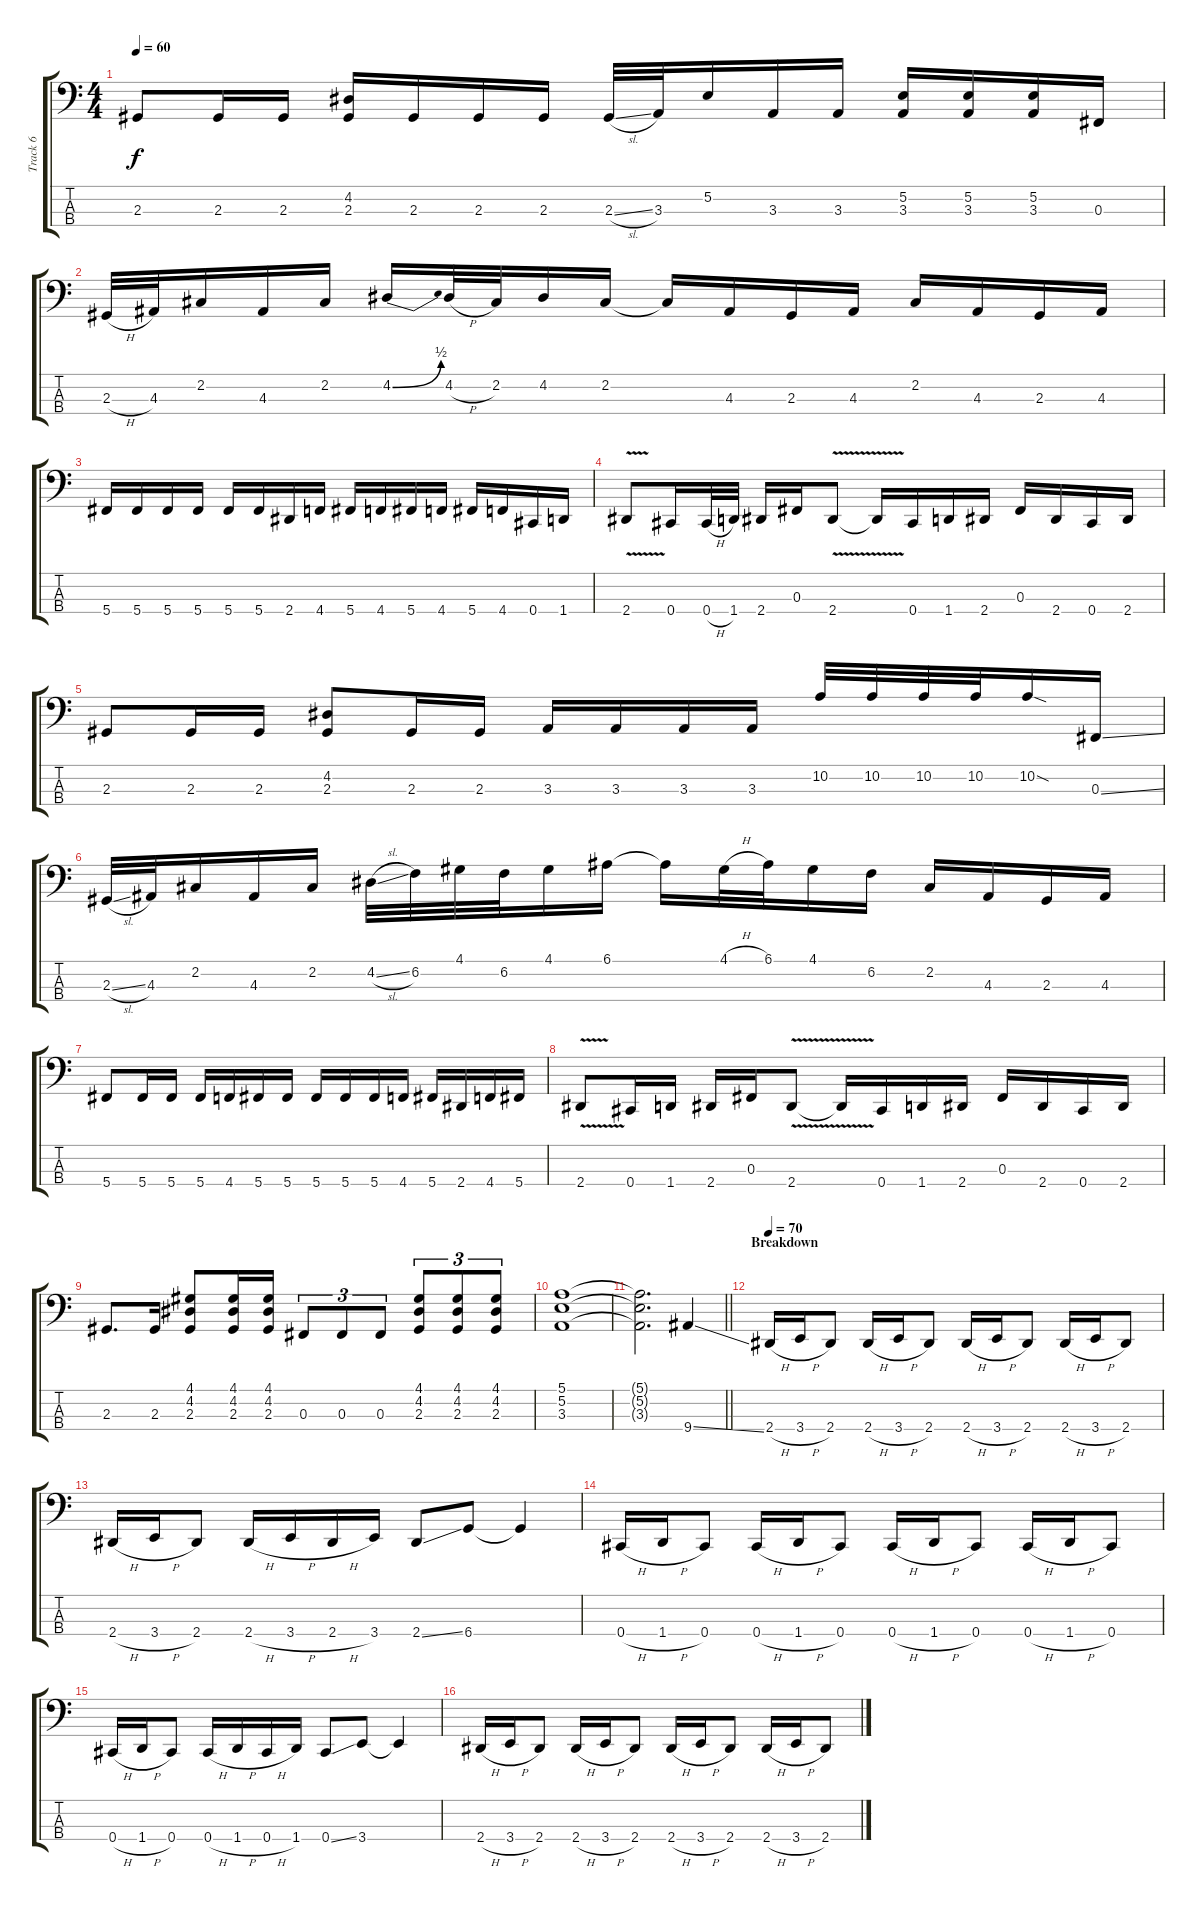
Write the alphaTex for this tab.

\track ("Track 6" "Track 6") {instrument electricbassfinger}
\staff {score tabs}
\tuning (E2 B1 Gb1 Db1) {hide}
\ts (4 4)
\tempo 60
\clef f4
\ks c
2.3.8{dy f} 2.3.16 2.3.16 (4.2 2.3).16 2.3.16 2.3.16 2.3.16 2.3{sl}.32 3.3.32 5.2.16 3.3.16 3.3.16 (5.2 3.3).16 (5.2 3.3).16 (5.2 3.3).16 0.3.16 |
2.3{h}.32 4.3.32 2.2.16 4.3.16 2.2.16 4.2{be (bend 0 0 60 2)}.16 4.2{h}.32 2.2.32 4.2.16 2.2.16 2.2{t}.16 4.3.16 2.3.16 4.3.16 2.2.16 4.3.16 2.3.16 4.3.16 |
5.4.16 5.4.16 5.4.16 5.4.16 5.4.16 5.4.16 2.4.16 4.4.16 5.4.16 4.4.16 5.4.16 4.4.16 5.4.16 4.4.16 0.4.16 1.4.16 |
2.4{v}.8 0.4.16 0.4{h}.32 1.4.32 2.4.16 0.3.16 2.4{v}.8 2.4{t}.16 0.4.16 1.4.16 2.4.16 0.3.16 2.4.16 0.4.16 2.4.16 |
2.3.8 2.3.16 2.3.16 (4.2 2.3).8 2.3.16 2.3.16 3.3.16 3.3.16 3.3.16 3.3.16 10.2.32 10.2.32 10.2.32 10.2.32 10.2{sod}.16 0.3{ss}.16 |
2.3{sl}.32 4.3.32 2.2.16 4.3.16 2.2.16 4.2{sl}.32 6.2.32 4.1.32 6.2.32 4.1.16 6.1.16 6.1{t}.16 4.1{h}.32 6.1.32 4.1.16 6.2.16 2.2.16 4.3.16 2.3.16 4.3.16 |
5.4.8 5.4.16 5.4.16 5.4.16 4.4.16 5.4.16 5.4.16 5.4.16 5.4.16 5.4.16 4.4.16 5.4.16 2.4.16 4.4.16 5.4.16 |
2.4{v}.8 0.4.16 1.4.16 2.4.16 0.3.16 2.4{v}.8 2.4{t}.16 0.4.16 1.4.16 2.4.16 0.3.16 2.4.16 0.4.16 2.4.16 |
2.3.8{d} 2.3.16 (4.1 4.2 2.3).8 (4.1 4.2 2.3).16 (4.1 4.2 2.3).16 0.3.8{tu (3 2)} 0.3.8{tu (3 2)} 0.3.8{tu (3 2)} (4.1 4.2 2.3).8{tu (3 2)} (4.1 4.2 2.3).8{tu (3 2)} (4.1 4.2 2.3).8{tu (3 2)} |
(5.1 5.2 3.3).1 |
\barLineRight lightlight
(5.1{t} 5.2{t} 3.3{t}).2{d} 9.4{ss}.4 |
\section ("" "Breakdown")
\tempo 70
2.4{h}.16 3.4{h}.16 2.4.8 2.4{h}.16 3.4{h}.16 2.4.8 2.4{h}.16 3.4{h}.16 2.4.8 2.4{h}.16 3.4{h}.16 2.4.8 |
2.4{h}.16 3.4{h}.16 2.4.8 2.4{h}.16 3.4{h}.16 2.4{h}.16 3.4.16 2.4{ss}.8 6.4.8 6.4{t}.4 |
0.4{h}.16 1.4{h}.16 0.4.8 0.4{h}.16 1.4{h}.16 0.4.8 0.4{h}.16 1.4{h}.16 0.4.8 0.4{h}.16 1.4{h}.16 0.4.8 |
0.4{h}.16 1.4{h}.16 0.4.8 0.4{h}.16 1.4{h}.16 0.4{h}.16 1.4.16 0.4{ss}.8 3.4.8 3.4{t}.4 |
2.4{h}.16 3.4{h}.16 2.4.8 2.4{h}.16 3.4{h}.16 2.4.8 2.4{h}.16 3.4{h}.16 2.4.8 2.4{h}.16 3.4{h}.16 2.4.8
